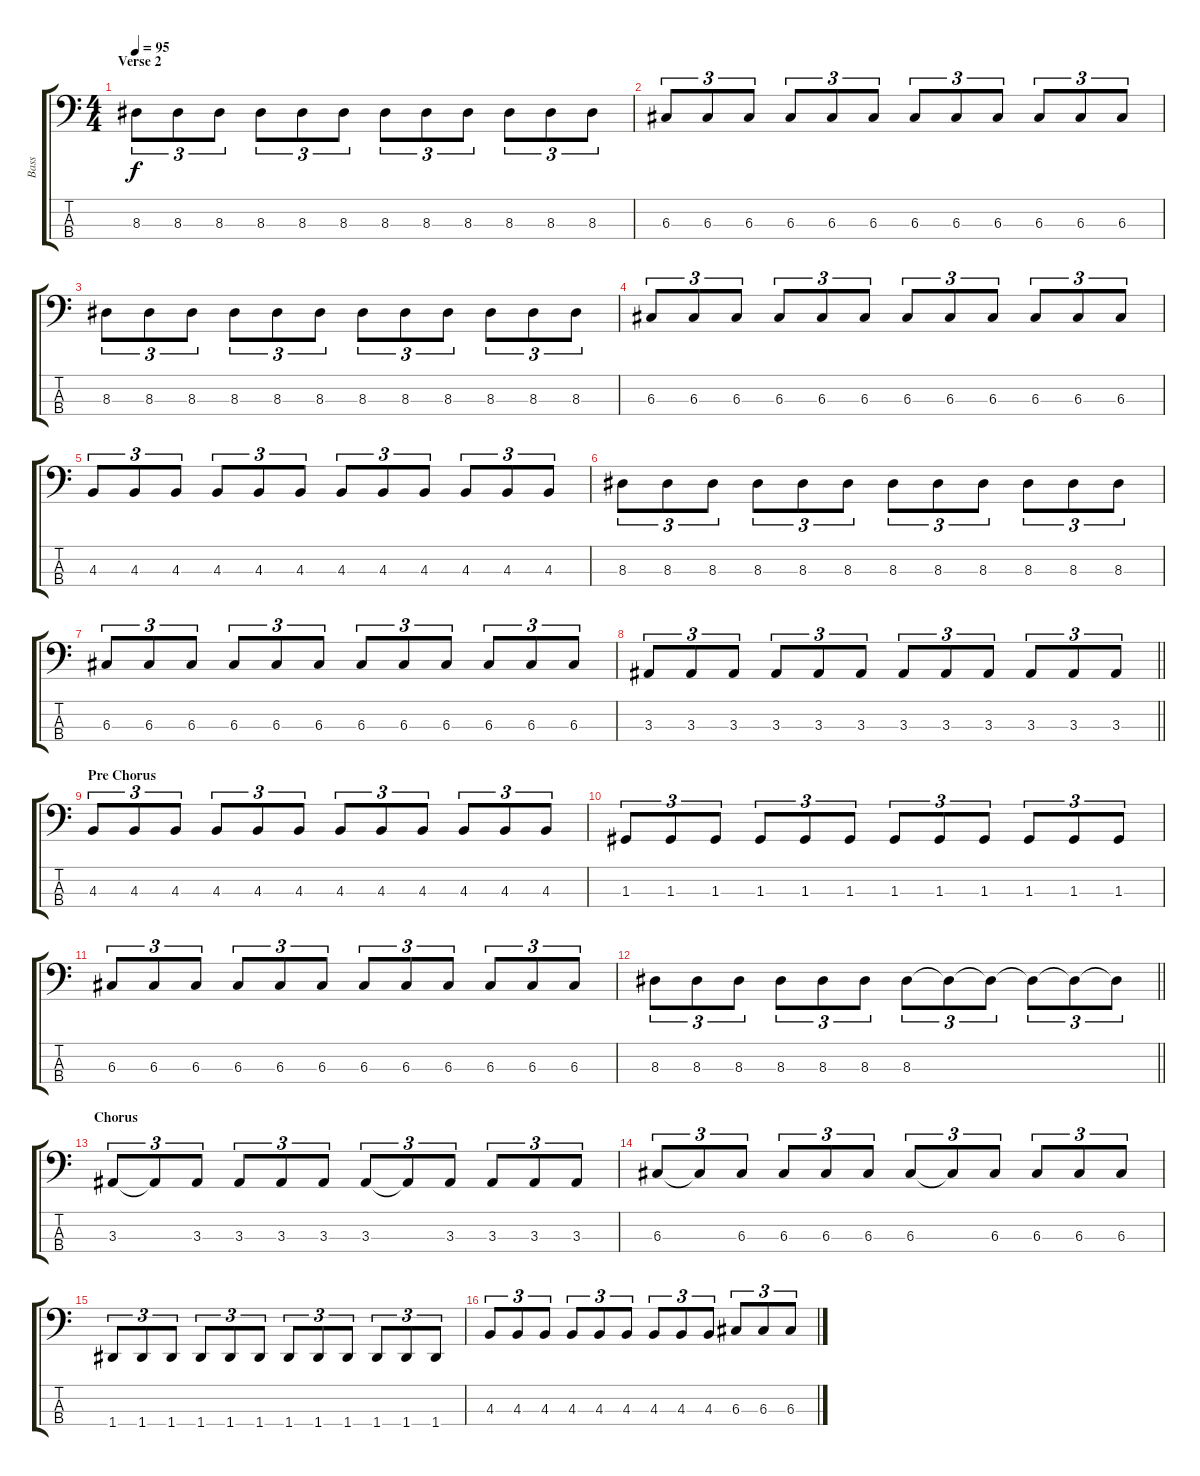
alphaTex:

\track ("Bass" "Bass") {instrument electricbasspick}
\staff {score tabs}
\tuning (F2 C2 G1 D1) {hide}
\ts (4 4)
\section ("" "Verse 2")
\tempo 95
\clef f4
\ks c
8.3.8{tu (3 2) dy f} 8.3.8{tu (3 2)} 8.3.8{tu (3 2)} 8.3.8{tu (3 2)} 8.3.8{tu (3 2)} 8.3.8{tu (3 2)} 8.3.8{tu (3 2)} 8.3.8{tu (3 2)} 8.3.8{tu (3 2)} 8.3.8{tu (3 2)} 8.3.8{tu (3 2)} 8.3.8{tu (3 2)} |
6.3.8{tu (3 2)} 6.3.8{tu (3 2)} 6.3.8{tu (3 2)} 6.3.8{tu (3 2)} 6.3.8{tu (3 2)} 6.3.8{tu (3 2)} 6.3.8{tu (3 2)} 6.3.8{tu (3 2)} 6.3.8{tu (3 2)} 6.3.8{tu (3 2)} 6.3.8{tu (3 2)} 6.3.8{tu (3 2)} |
8.3.8{tu (3 2)} 8.3.8{tu (3 2)} 8.3.8{tu (3 2)} 8.3.8{tu (3 2)} 8.3.8{tu (3 2)} 8.3.8{tu (3 2)} 8.3.8{tu (3 2)} 8.3.8{tu (3 2)} 8.3.8{tu (3 2)} 8.3.8{tu (3 2)} 8.3.8{tu (3 2)} 8.3.8{tu (3 2)} |
6.3.8{tu (3 2)} 6.3.8{tu (3 2)} 6.3.8{tu (3 2)} 6.3.8{tu (3 2)} 6.3.8{tu (3 2)} 6.3.8{tu (3 2)} 6.3.8{tu (3 2)} 6.3.8{tu (3 2)} 6.3.8{tu (3 2)} 6.3.8{tu (3 2)} 6.3.8{tu (3 2)} 6.3.8{tu (3 2)} |
4.3.8{tu (3 2)} 4.3.8{tu (3 2)} 4.3.8{tu (3 2)} 4.3.8{tu (3 2)} 4.3.8{tu (3 2)} 4.3.8{tu (3 2)} 4.3.8{tu (3 2)} 4.3.8{tu (3 2)} 4.3.8{tu (3 2)} 4.3.8{tu (3 2)} 4.3.8{tu (3 2)} 4.3.8{tu (3 2)} |
8.3.8{tu (3 2)} 8.3.8{tu (3 2)} 8.3.8{tu (3 2)} 8.3.8{tu (3 2)} 8.3.8{tu (3 2)} 8.3.8{tu (3 2)} 8.3.8{tu (3 2)} 8.3.8{tu (3 2)} 8.3.8{tu (3 2)} 8.3.8{tu (3 2)} 8.3.8{tu (3 2)} 8.3.8{tu (3 2)} |
6.3.8{tu (3 2)} 6.3.8{tu (3 2)} 6.3.8{tu (3 2)} 6.3.8{tu (3 2)} 6.3.8{tu (3 2)} 6.3.8{tu (3 2)} 6.3.8{tu (3 2)} 6.3.8{tu (3 2)} 6.3.8{tu (3 2)} 6.3.8{tu (3 2)} 6.3.8{tu (3 2)} 6.3.8{tu (3 2)} |
\barLineRight lightlight
3.3.8{tu (3 2)} 3.3.8{tu (3 2)} 3.3.8{tu (3 2)} 3.3.8{tu (3 2)} 3.3.8{tu (3 2)} 3.3.8{tu (3 2)} 3.3.8{tu (3 2)} 3.3.8{tu (3 2)} 3.3.8{tu (3 2)} 3.3.8{tu (3 2)} 3.3.8{tu (3 2)} 3.3.8{tu (3 2)} |
\section ("" "Pre Chorus")
4.3.8{tu (3 2)} 4.3.8{tu (3 2)} 4.3.8{tu (3 2)} 4.3.8{tu (3 2)} 4.3.8{tu (3 2)} 4.3.8{tu (3 2)} 4.3.8{tu (3 2)} 4.3.8{tu (3 2)} 4.3.8{tu (3 2)} 4.3.8{tu (3 2)} 4.3.8{tu (3 2)} 4.3.8{tu (3 2)} |
1.3.8{tu (3 2)} 1.3.8{tu (3 2)} 1.3.8{tu (3 2)} 1.3.8{tu (3 2)} 1.3.8{tu (3 2)} 1.3.8{tu (3 2)} 1.3.8{tu (3 2)} 1.3.8{tu (3 2)} 1.3.8{tu (3 2)} 1.3.8{tu (3 2)} 1.3.8{tu (3 2)} 1.3.8{tu (3 2)} |
6.3.8{tu (3 2)} 6.3.8{tu (3 2)} 6.3.8{tu (3 2)} 6.3.8{tu (3 2)} 6.3.8{tu (3 2)} 6.3.8{tu (3 2)} 6.3.8{tu (3 2)} 6.3.8{tu (3 2)} 6.3.8{tu (3 2)} 6.3.8{tu (3 2)} 6.3.8{tu (3 2)} 6.3.8{tu (3 2)} |
\barLineRight lightlight
8.3.8{tu (3 2)} 8.3.8{tu (3 2)} 8.3.8{tu (3 2)} 8.3.8{tu (3 2)} 8.3.8{tu (3 2)} 8.3.8{tu (3 2)} 8.3.8{tu (3 2)} 8.3{t}.8{tu (3 2)} 8.3{t}.8{tu (3 2)} 8.3{t}.8{tu (3 2)} 8.3{t}.8{tu (3 2)} 8.3{t}.8{tu (3 2)} |
\section ("" "Chorus")
3.3.8{tu (3 2)} 3.3{t}.8{tu (3 2)} 3.3.8{tu (3 2)} 3.3.8{tu (3 2)} 3.3.8{tu (3 2)} 3.3.8{tu (3 2)} 3.3.8{tu (3 2)} 3.3{t}.8{tu (3 2)} 3.3.8{tu (3 2)} 3.3.8{tu (3 2)} 3.3.8{tu (3 2)} 3.3.8{tu (3 2)} |
6.3.8{tu (3 2)} 6.3{t}.8{tu (3 2)} 6.3.8{tu (3 2)} 6.3.8{tu (3 2)} 6.3.8{tu (3 2)} 6.3.8{tu (3 2)} 6.3.8{tu (3 2)} 6.3{t}.8{tu (3 2)} 6.3.8{tu (3 2)} 6.3.8{tu (3 2)} 6.3.8{tu (3 2)} 6.3.8{tu (3 2)} |
1.4.8{tu (3 2)} 1.4.8{tu (3 2)} 1.4.8{tu (3 2)} 1.4.8{tu (3 2)} 1.4.8{tu (3 2)} 1.4.8{tu (3 2)} 1.4.8{tu (3 2)} 1.4.8{tu (3 2)} 1.4.8{tu (3 2)} 1.4.8{tu (3 2)} 1.4.8{tu (3 2)} 1.4.8{tu (3 2)} |
4.3.8{tu (3 2)} 4.3.8{tu (3 2)} 4.3.8{tu (3 2)} 4.3.8{tu (3 2)} 4.3.8{tu (3 2)} 4.3.8{tu (3 2)} 4.3.8{tu (3 2)} 4.3.8{tu (3 2)} 4.3.8{tu (3 2)} 6.3.8{tu (3 2)} 6.3.8{tu (3 2)} 6.3.8{tu (3 2)}
